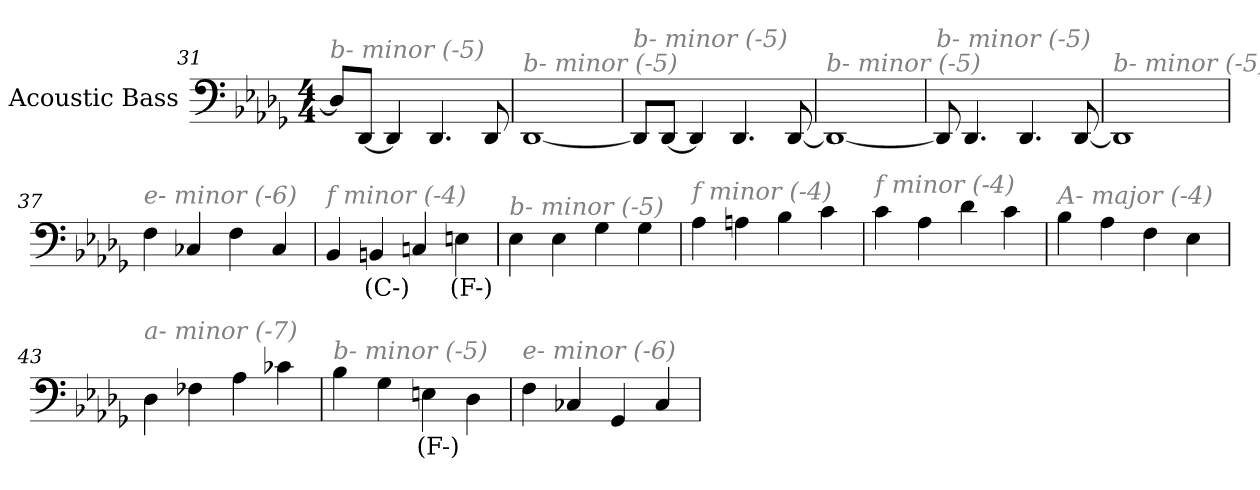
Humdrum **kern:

**kern	**text
*part1	*part1
*staff1	*staff1
*I"Acoustic Bass	*
*clefF4	*
*ITrd7c12	*
*k[b-e-a-d-g-]	*
*D-:	*
*M4/4	*
=31	=31
!LO:TX:i:color=#808080:t=b- minor (-5)	!
8DD-L]	.
[8DDD-J	.
4DDD-]	.
4.DDD-	.
8DDD-	.
=32	=32
!LO:TX:i:color=#808080:t=b- minor (-5)	!
[1DDD-	.
=33	=33
!LO:TX:i:color=#808080:t=b- minor (-5)	!
8DDD-L]	.
[8DDD-J	.
4DDD-]	.
4.DDD-	.
[8DDD-	.
=34	=34
!LO:TX:i:color=#808080:t=b- minor (-5)	!
1DDD-_	.
=35	=35
!LO:TX:i:color=#808080:t=b- minor (-5)	!
8DDD-]	.
4.DDD-	.
4.DDD-	.
[8DDD-	.
=36	=36
!LO:TX:i:color=#808080:t=b- minor (-5)	!
1DDD-]	.
=37	=37
!LO:TX:i:color=#808080:t=e- minor (-6)	!
4FF	.
4CC-X	.
4FF	.
4CC-	.
=38	=38
!LO:TX:i:color=#808080:t=f minor (-4)	!
4BBB-	.
4BBBni	(C-)
4CCn	.
4EEni	(F-)
=39	=39
!LO:TX:i:color=#808080:t=b- minor (-5)	!
4EE-	.
4EE-	.
4GG-	.
4GG-	.
=40	=40
!LO:TX:i:color=#808080:t=f minor (-4)	!
4AA-	.
4AAn	.
4BB-	.
4C	.
=41	=41
!LO:TX:i:color=#808080:t=f minor (-4)	!
4C	.
4AA-	.
4D-	.
4C	.
=42	=42
!LO:TX:i:color=#808080:t=A- major (-4)	!
4BB-	.
4AA-	.
4FF	.
4EE-	.
=43	=43
!LO:TX:i:color=#808080:t=a- minor (-7)	!
4DD-	.
4FF-X	.
4AA-	.
4C-X	.
=44	=44
!LO:TX:i:color=#808080:t=b- minor (-5)	!
4BB-	.
4GG-	.
4EEni	(F-)
4DD-	.
=45	=45
!LO:TX:i:color=#808080:t=e- minor (-6)	!
4FF	.
4CC-X	.
4GGG-	.
4CC-	.
=	=
*-	*-
